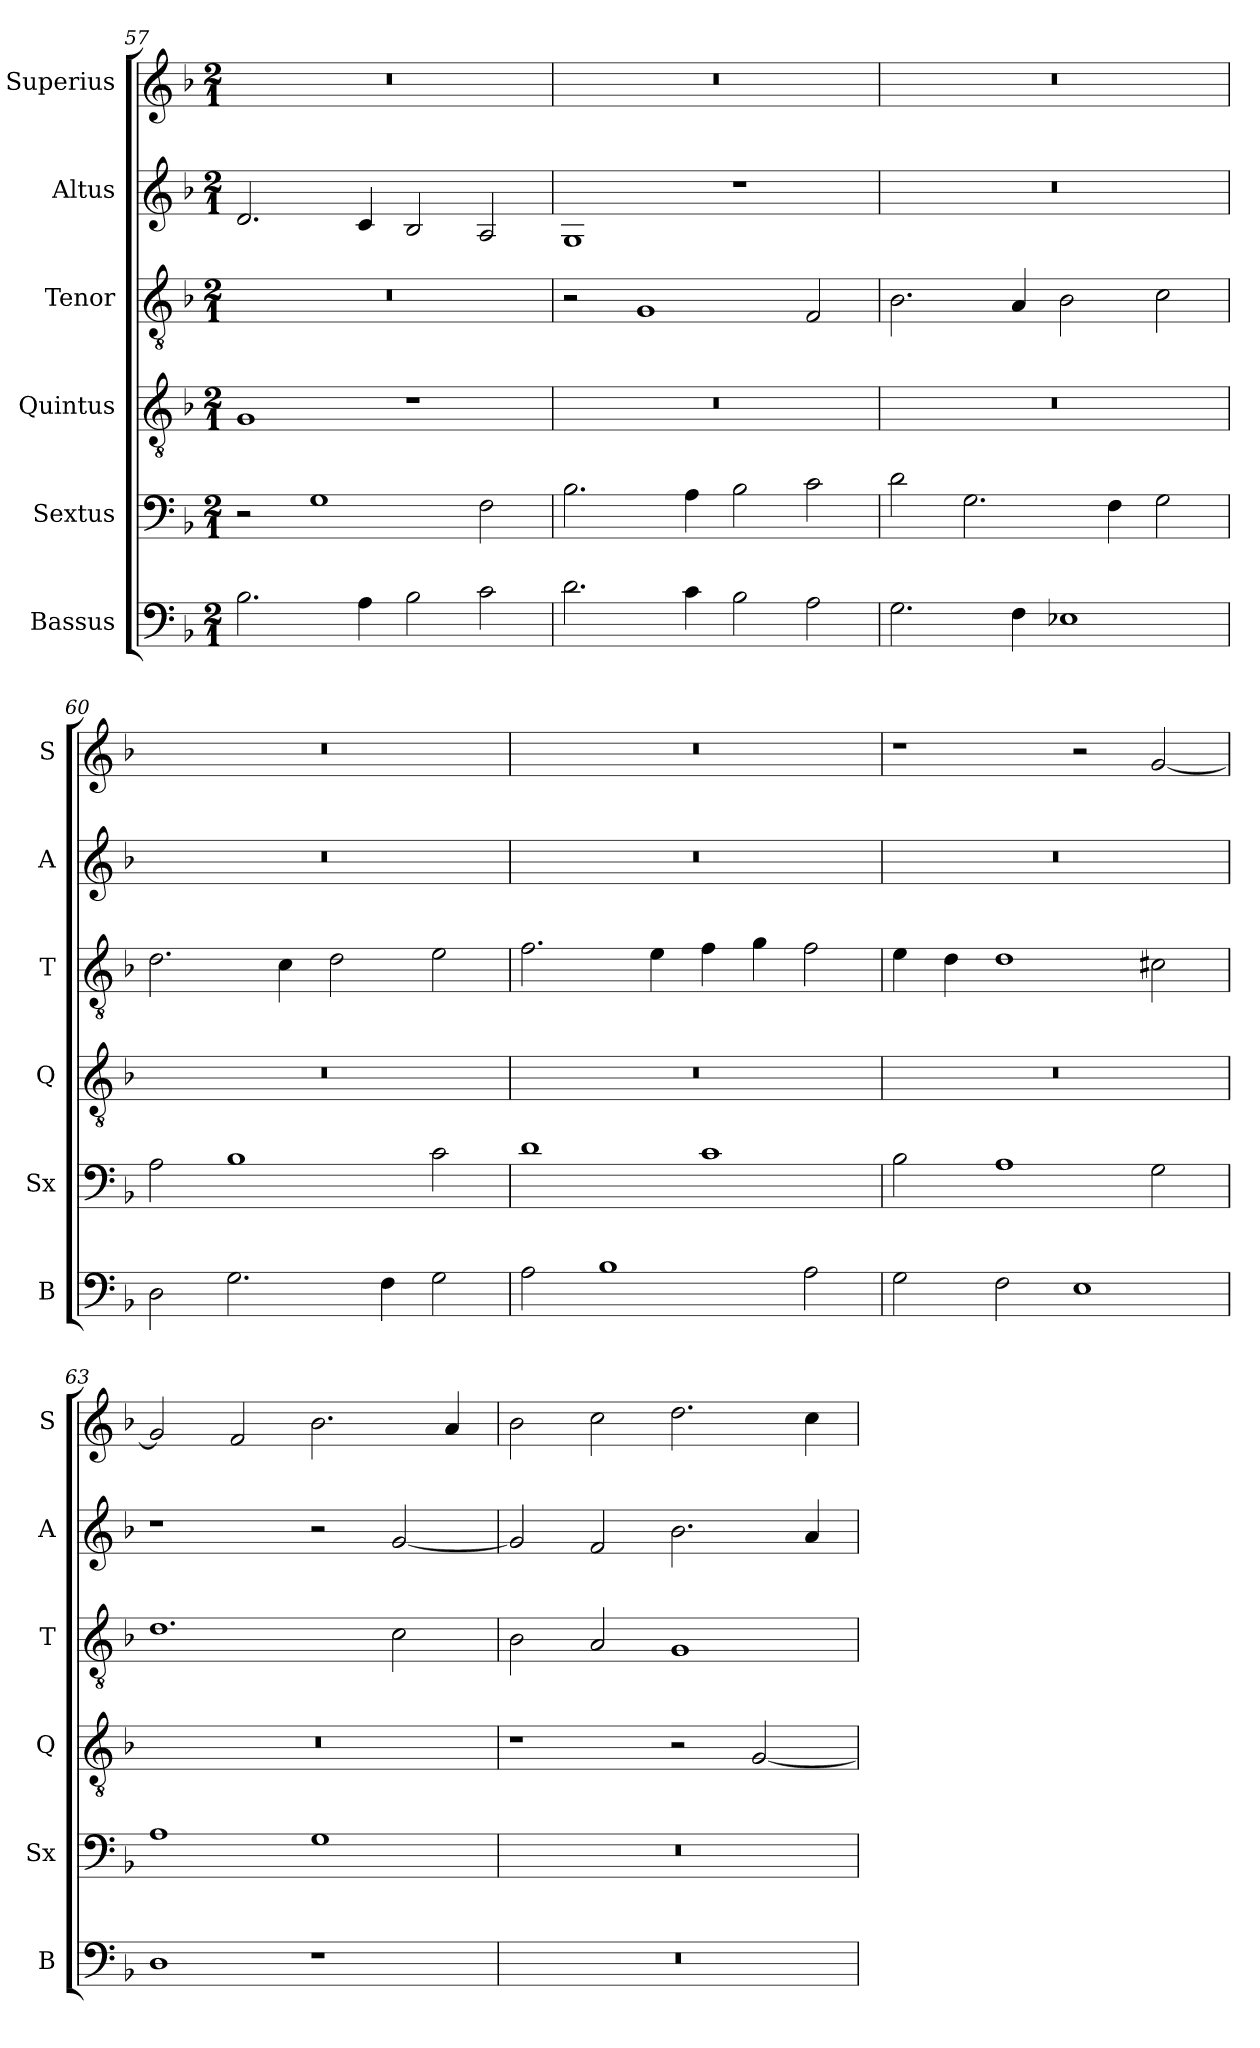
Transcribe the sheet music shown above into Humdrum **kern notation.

**kern	**kern	**kern	**kern	**kern	**kern
*part6	*part5	*part4	*part3	*part2	*part1
*staff6	*staff5	*staff4	*staff3	*staff2	*staff1
*I"Bassus	*I"Sextus	*I"Quintus	*I"Tenor	*I"Altus	*I"Superius
*I'B	*I'Sx	*I'Q	*I'T	*I'A	*I'S
*clefF4	*clefF4	*clefGv2	*clefGv2	*clefG2	*clefG2
*k[b-]	*k[b-]	*k[b-]	*k[b-]	*k[b-]	*k[b-]
*M2/1	*M2/1	*M2/1	*M2/1	*M2/1	*M2/1
=57	=57	=57	=57	=57	=57
2.B-\	2r	1G	0r	2.d/	0r
.	1G	.	.	.	.
4A\	.	.	.	4c/	.
2B-\	.	1r	.	2B-/	.
2c\	2F\	.	.	2A/	.
=58	=58	=58	=58	=58	=58
2.d\	2.B-\	0r	2r	1G	0r
.	.	.	1G	.	.
4c\	4A\	.	.	.	.
2B-\	2B-\	.	.	1r	.
2A\	2c\	.	2F/	.	.
=59	=59	=59	=59	=59	=59
2.G\	2d\	0r	2.B-\	0r	0r
.	2.G\	.	.	.	.
4F\	.	.	4A/	.	.
1E-X	.	.	2B-\	.	.
.	4F\	.	.	.	.
.	2G\	.	2c\	.	.
=60	=60	=60	=60	=60	=60
2D\	2A\	0r	2.d\	0r	0r
2.G\	1B-	.	.	.	.
.	.	.	4c\	.	.
.	.	.	2d\	.	.
4F\	.	.	.	.	.
2G\	2c\	.	2e\	.	.
=61	=61	=61	=61	=61	=61
2A\	1d	0r	2.f\	0r	0r
1B-	.	.	.	.	.
.	.	.	4e\	.	.
.	1c	.	4f\	.	.
.	.	.	4g\	.	.
2A\	.	.	2f\	.	.
=62	=62	=62	=62	=62	=62
2G\	2B-\	0r	4e\	0r	1r
.	.	.	4d\	.	.
2F\	1A	.	1d	.	.
1E	.	.	.	.	2r
.	2G\	.	2c#X\	.	[2g/
=63	=63	=63	=63	=63	=63
1D	1A	0r	1.d	1r	2g/]
.	.	.	.	.	2f/
1r	1G	.	.	2r	2.b-\
.	.	.	2c\	[2g/	.
.	.	.	.	.	4a/
=64	=64	=64	=64	=64	=64
0r	0r	1r	2B-\	2g/]	2b-\
.	.	.	2A/	2f/	2cc\
.	.	2r	1G	2.b-\	2.dd\
.	.	[2G/	.	.	.
.	.	.	.	4a/	4cc\
=	=	=	=	=	=
*-	*-	*-	*-	*-	*-
